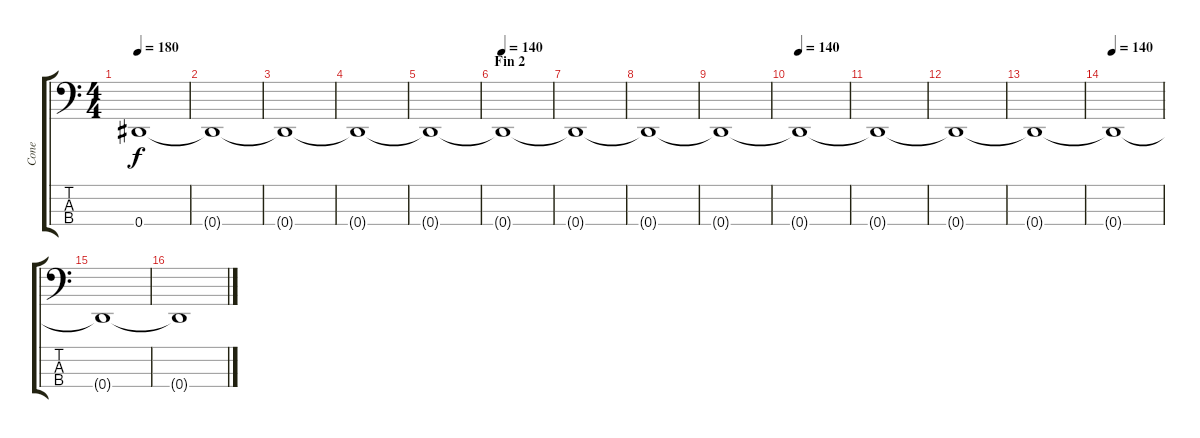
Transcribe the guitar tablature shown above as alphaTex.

\track ("Cone" "Cone") {instrument electricbasspick}
\staff {score tabs}
\tuning (Gb2 Db2 Ab1 Eb1) {hide}
\ts (4 4)
\tempo 180
\clef f4
\ks c
0.4{t}.1{dy f} |
0.4{t}.1 |
0.4{t}.1 |
0.4{t}.1 |
0.4{t}.1 |
\section ("" "Fin 2")
\tempo 140
0.4{t}.1 |
0.4{t}.1 |
0.4{t}.1 |
0.4{t}.1 |
\tempo 140
0.4{t}.1 |
0.4{t}.1 |
0.4{t}.1 |
0.4{t}.1 |
\tempo 140
0.4{t}.1 |
0.4{t}.1 |
0.4{t}.1
